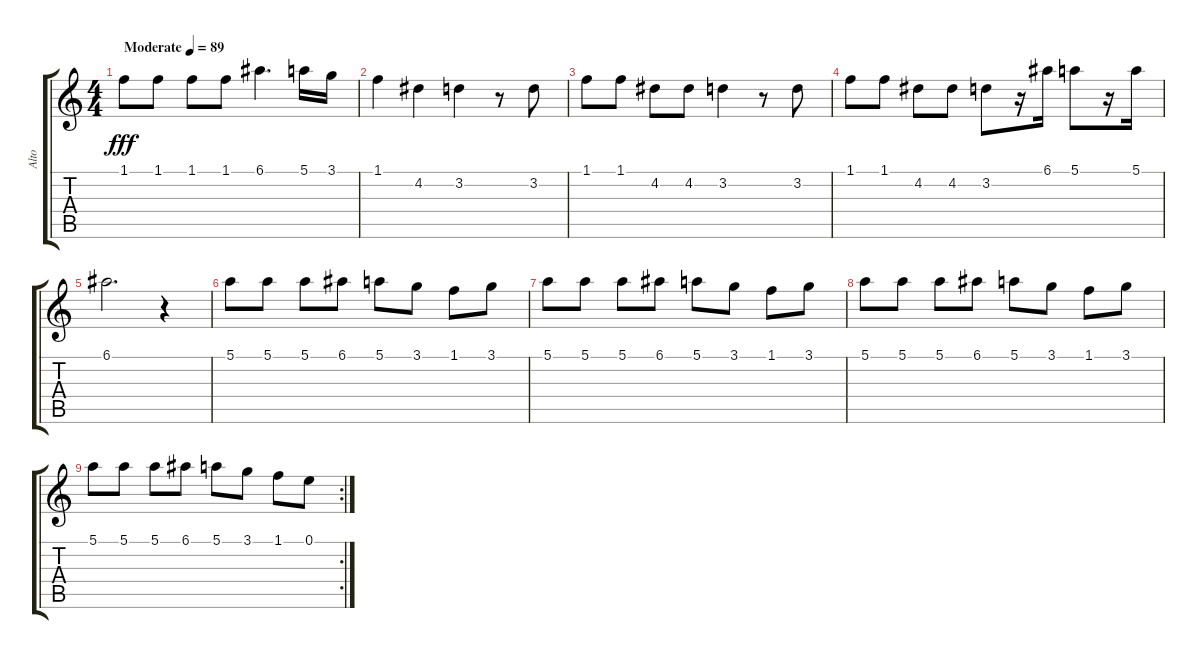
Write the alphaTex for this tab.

\track ("Alto" "Alto") {instrument acousticguitarsteel}
\staff {score tabs}
\tuning (E4 B3 G3 D3 A2 E2) {hide}
\ts (4 4)
\tempo (89 "Moderate")
\clef g2
\ks c
1.1.8{dy fff instrument acousticguitarsteel} 1.1.8 1.1.8 1.1.8 6.1.4{d} 5.1.16 3.1.16 |
1.1.4 4.2.4 3.2.4 r.8 3.2.8 |
1.1.8 1.1.8 4.2.8 4.2.8 3.2.4 r.8 3.2.8 |
1.1.8 1.1.8 4.2.8 4.2.8 3.2.8 r.16 6.1.16 5.1.8 r.16 5.1.16 |
6.1.2{d} r.4 |
5.1.8 5.1.8 5.1.8 6.1.8 5.1.8 3.1.8 1.1.8 3.1.8 |
5.1.8 5.1.8 5.1.8 6.1.8 5.1.8 3.1.8 1.1.8 3.1.8 |
5.1.8 5.1.8 5.1.8 6.1.8 5.1.8 3.1.8 1.1.8 3.1.8 |
\rc 2
5.1.8 5.1.8 5.1.8 6.1.8 5.1.8 3.1.8 1.1.8 0.1.8
